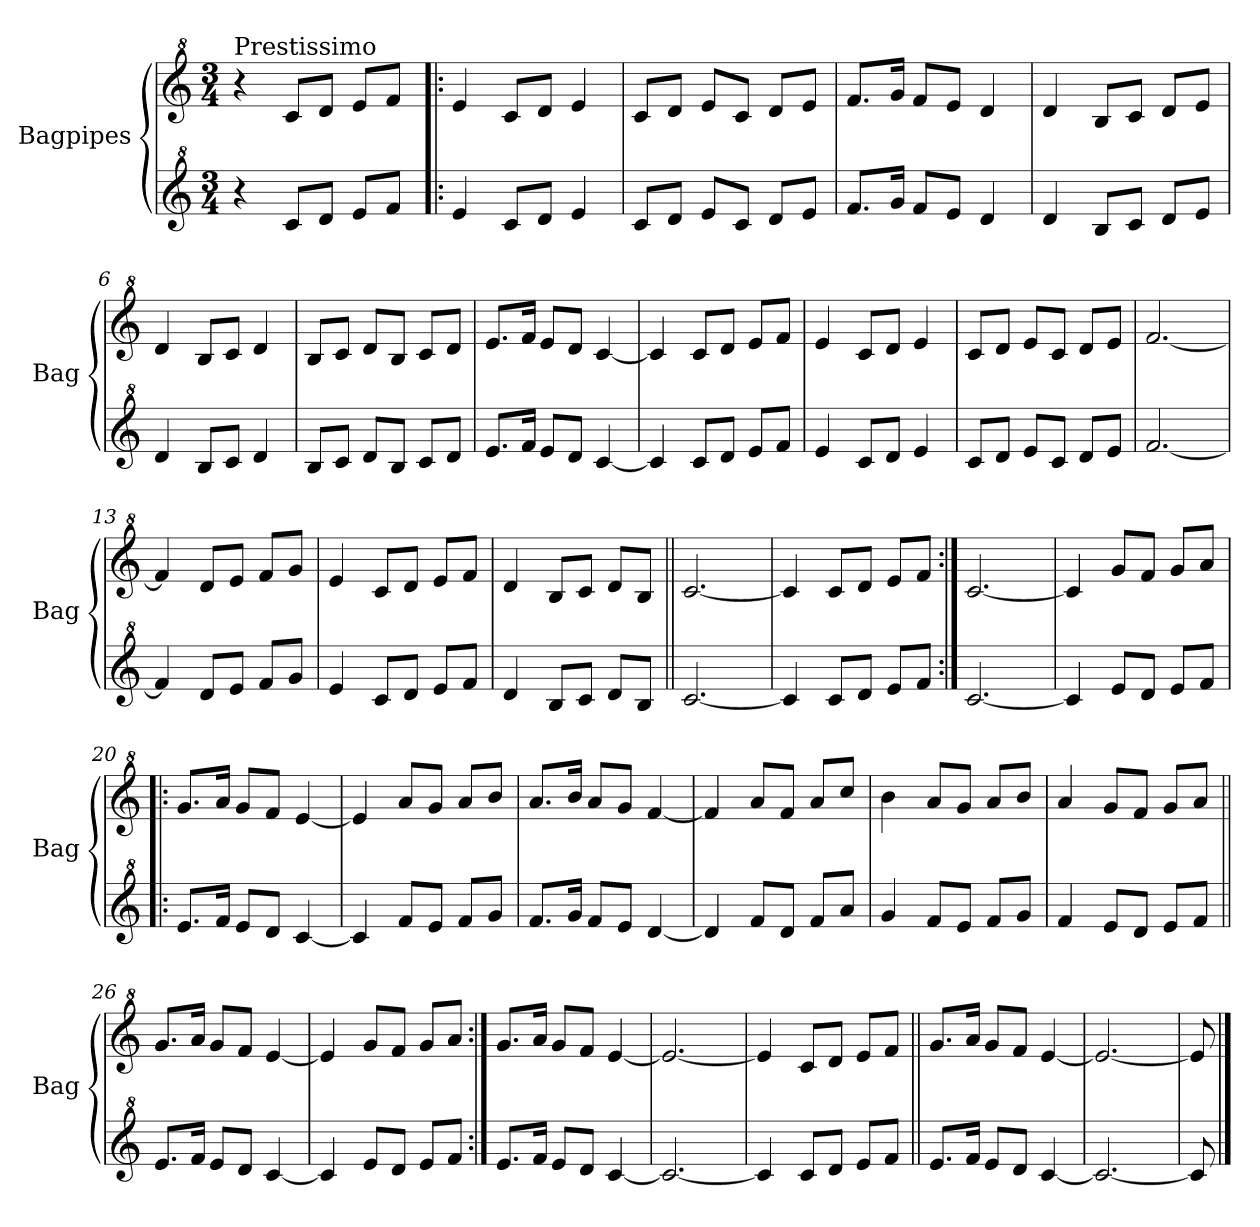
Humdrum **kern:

**kern	**kern
*part2	*part1
*staff2	*staff1
*I"Bagpipes	*I"Bagpipes
*I'Bag	*I'Bag
*clefG^2	*clefG^2
*	*k[]
*	*C:
*M3/4	*M3/4
=1	=1
!	!LO:TX:a:t=Prestissimo
4r	4r
8cc/L	8cc/L
8dd/J	8dd/J
8ee/L	8ee/L
8ff/J	8ff/J
=2!|:	=2!|:
4ee/	4ee/
8cc/L	8cc/L
8dd/J	8dd/J
4ee/	4ee/
=3	=3
8cc/L	8cc/L
8dd/J	8dd/J
8ee/L	8ee/L
8cc/J	8cc/J
8dd/L	8dd/L
8ee/J	8ee/J
=4	=4
8.ff/L	8.ff/L
16gg/Jk	16gg/Jk
8ff/L	8ff/L
8ee/J	8ee/J
4dd/	4dd/
=5	=5
4dd/	4dd/
8b/L	8b/L
8cc/J	8cc/J
8dd/L	8dd/L
8ee/J	8ee/J
=6	=6
4dd/	4dd/
8b/L	8b/L
8cc/J	8cc/J
4dd/	4dd/
=7	=7
8b/L	8b/L
8cc/J	8cc/J
8dd/L	8dd/L
8b/J	8b/J
8cc/L	8cc/L
8dd/J	8dd/J
=8	=8
8.ee/L	8.ee/L
16ff/Jk	16ff/Jk
8ee/L	8ee/L
8dd/J	8dd/J
[4cc/	[4cc/
!!LO:LB:g=z
=9	=9
4cc/]	4cc/]
8cc/L	8cc/L
8dd/J	8dd/J
8ee/L	8ee/L
8ff/J	8ff/J
=10	=10
4ee/	4ee/
8cc/L	8cc/L
8dd/J	8dd/J
4ee/	4ee/
=11	=11
8cc/L	8cc/L
8dd/J	8dd/J
8ee/L	8ee/L
8cc/J	8cc/J
8dd/L	8dd/L
8ee/J	8ee/J
=12	=12
[2.ff/	[2.ff/
=13	=13
4ff/]	4ff/]
8dd/L	8dd/L
8ee/J	8ee/J
8ff/L	8ff/L
8gg/J	8gg/J
=14	=14
4ee/	4ee/
8cc/L	8cc/L
8dd/J	8dd/J
8ee/L	8ee/L
8ff/J	8ff/J
=15	=15
4dd/	4dd/
8b/L	8b/L
8cc/J	8cc/J
8dd/L	8dd/L
8b/J	8b/J
=16||	=16||
[2.cc/	[2.cc/
=17	=17
4cc/]	4cc/]
8cc/L	8cc/L
8dd/J	8dd/J
8ee/L	8ee/L
8ff/J	8ff/J
=18:|!	=18:|!
[2.cc/	[2.cc/
!!LO:LB:g=z
=19	=19
4cc/]	4cc/]
8ee/L	8gg/L
8dd/J	8ff/J
8ee/L	8gg/L
8ff/J	8aa/J
=20!|:	=20!|:
8.ee/L	8.gg/L
16ff/Jk	16aa/Jk
8ee/L	8gg/L
8dd/J	8ff/J
[4cc/	[4ee/
=21	=21
4cc/]	4ee/]
8ff/L	8aa/L
8ee/J	8gg/J
8ff/L	8aa/L
8gg/J	8bb/J
=22	=22
8.ff/L	8.aa/L
16gg/Jk	16bb/Jk
8ff/L	8aa/L
8ee/J	8gg/J
[4dd/	[4ff/
=23	=23
4dd/]	4ff/]
8ff/L	8aa/L
8dd/J	8ff/J
8ff/L	8aa/L
8aa/J	8ccc/J
=24	=24
4gg/	4bb\
8ff/L	8aa/L
8ee/J	8gg/J
8ff/L	8aa/L
8gg/J	8bb/J
=25	=25
4ff/	4aa/
8ee/L	8gg/L
8dd/J	8ff/J
8ee/L	8gg/L
8ff/J	8aa/J
=26||	=26||
8.ee/L	8.gg/L
16ff/Jk	16aa/Jk
8ee/L	8gg/L
8dd/J	8ff/J
[4cc/	[4ee/
!!LO:LB:g=z
=27	=27
4cc/]	4ee/]
8ee/L	8gg/L
8dd/J	8ff/J
8ee/L	8gg/L
8ff/J	8aa/J
=28:|!	=28:|!
8.ee/L	8.gg/L
16ff/Jk	16aa/Jk
8ee/L	8gg/L
8dd/J	8ff/J
[4cc/	[4ee/
=29	=29
2.cc/_	2.ee/_
=30	=30
4cc/]	4ee/]
8cc/L	8cc/L
8dd/J	8dd/J
8ee/L	8ee/L
8ff/J	8ff/J
=31||	=31||
8.ee/L	8.gg/L
16ff/Jk	16aa/Jk
8ee/L	8gg/L
8dd/J	8ff/J
[4cc/	[4ee/
=32	=32
2.cc/_	2.ee/_
=33	=33
8cc/]	8ee/]
==	==
*-	*-
